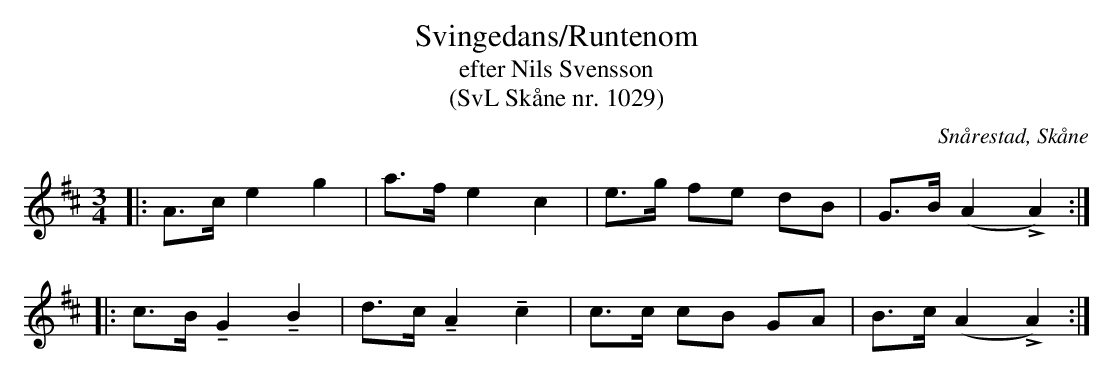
X:1
T:Svingedans/Runtenom
T:efter Nils Svensson
T:(SvL Skåne nr. 1029)
O:Snårestad, Skåne
M:3/4
L:1/8
Q:1/4=108
K:D
|: A>c e2 g2 | a>f e2 c2 | e>g fe dB | G>B (A2 LA2) :|
|: c>B !tenuto!G2 !tenuto!B2 | d>c !tenuto!A2 !tenuto!c2 | c>c cB GA | B>c (A2 LA2) :|
